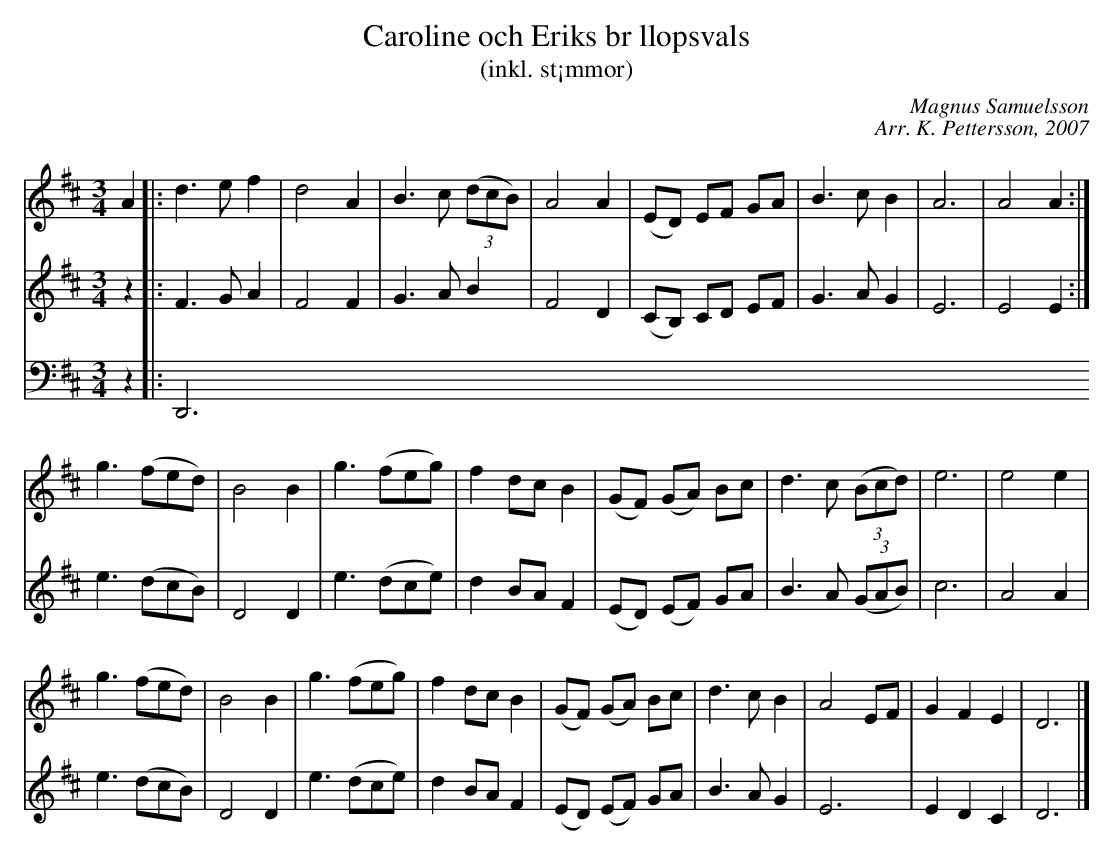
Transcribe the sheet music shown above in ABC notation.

X:1
T: Caroline och Eriks br llopsvals
T: (inkl. st¡mmor)
C: Magnus Samuelsson
C: Arr. K. Pettersson, 2007
M: 3/4
L: 1/4
K: D
V: 1
A |: d>ef | d2A | B>c ((3d/c/B/) | A2A | (E/D/) E/F/ G/A/ | B>cB | A3 | A2A :|
g>(fe/d/) | B2B | g>(fe/g/) | fd/c/B | (G/F/) (G/A/) B/c/ | d>c ((3B/c/d/) | e3 | e2e |
g>(fe/d/) | B2B | g>(fe/g/) | fd/c/B | (G/F/) (G/A/) B/c/ | d>cB | A2E/F/ | GFE | D3 |]
V: 2
z |: F>GA | F2F | G>AB | F2D | (C/B,/) C/D/ E/F/ | G>AG | E3 | E2E :|
e>(dc/B/) | D2D | e>(dc/e/) | dB/A/F | (E/D/) (E/F/) G/A/ | B>A ((3G/A/B/) | c3 | A2A |
e>(dc/B/) | D2D | e>(dc/e/) | dB/A/F | (E/D/) (E/F/) G/A/ | B>AG | E3 | EDC | D3 |]
V: 3
K: bass
z |: D,,3
